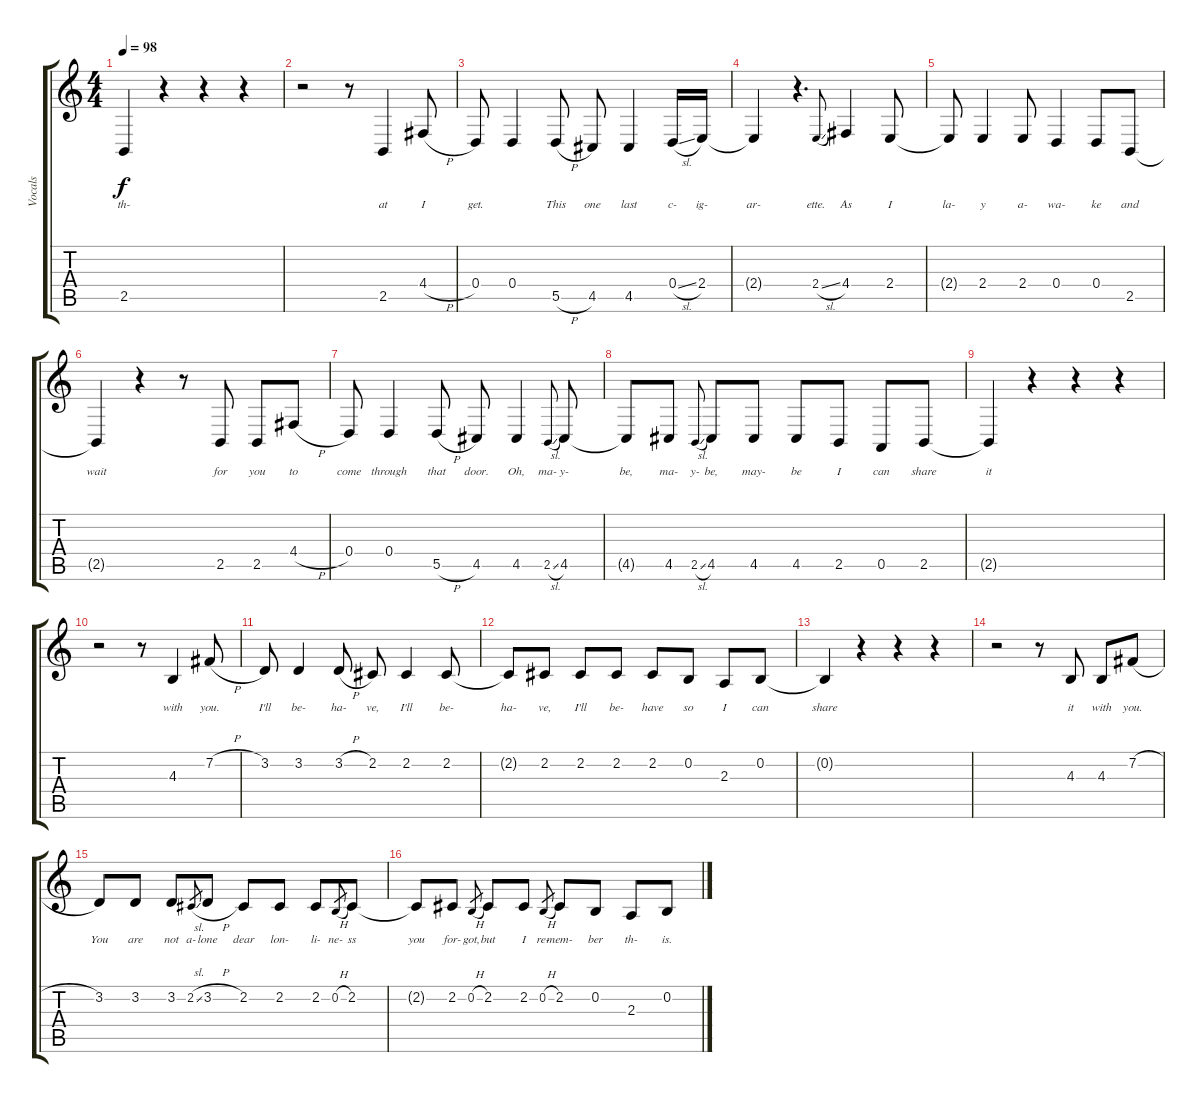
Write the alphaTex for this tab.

\track ("Vocals" "Vocals") {instrument viola}
\staff {score tabs}
\tuning (E4 B3 G3 D3 A2 E2) {hide}
\ts (4 4)
\tempo 98
\clef g2
\ks c
2.5{t}.4{lyrics (0 "th-") lyrics (1 "") lyrics (2 "") lyrics (3 "") lyrics (4 "") dy f} r.4 r.4 r.4 |
r.2 r.8 2.5.4{lyrics (0 "at") lyrics (1 "") lyrics (2 "") lyrics (3 "") lyrics (4 "")} 4.4{h}.8{lyrics (0 "I") lyrics (1 "") lyrics (2 "") lyrics (3 "") lyrics (4 "")} |
0.4.8{lyrics (0 "get.") lyrics (1 "") lyrics (2 "") lyrics (3 "") lyrics (4 "")} 0.4.4{lyrics (0 "") lyrics (1 "") lyrics (2 "") lyrics (3 "") lyrics (4 "")} 5.5{h}.8{lyrics (0 "This") lyrics (1 "") lyrics (2 "") lyrics (3 "") lyrics (4 "")} 4.5.8{lyrics (0 "one") lyrics (1 "") lyrics (2 "") lyrics (3 "") lyrics (4 "")} 4.5.4{lyrics (0 "last") lyrics (1 "") lyrics (2 "") lyrics (3 "") lyrics (4 "")} 0.4{sl}.16{lyrics (0 "c-") lyrics (1 "") lyrics (2 "") lyrics (3 "") lyrics (4 "")} 2.4.16{lyrics (0 "ig-") lyrics (1 "") lyrics (2 "") lyrics (3 "") lyrics (4 "")} |
2.4{t}.4{lyrics (0 "ar-") lyrics (1 "") lyrics (2 "") lyrics (3 "") lyrics (4 "")} r.4{d} 2.4{sl}.8{lyrics (0 "ette.") lyrics (1 "") lyrics (2 "") lyrics (3 "") lyrics (4 "") gr onbeat} 4.4.4{lyrics (0 "As") lyrics (1 "") lyrics (2 "") lyrics (3 "") lyrics (4 "")} 2.4.8{lyrics (0 "I") lyrics (1 "") lyrics (2 "") lyrics (3 "") lyrics (4 "")} |
2.4{t}.8{lyrics (0 "la-") lyrics (1 "") lyrics (2 "") lyrics (3 "") lyrics (4 "")} 2.4.4{lyrics (0 "y") lyrics (1 "") lyrics (2 "") lyrics (3 "") lyrics (4 "")} 2.4.8{lyrics (0 "a-") lyrics (1 "") lyrics (2 "") lyrics (3 "") lyrics (4 "")} 0.4.4{lyrics (0 "wa-") lyrics (1 "") lyrics (2 "") lyrics (3 "") lyrics (4 "")} 0.4.8{lyrics (0 "ke") lyrics (1 "") lyrics (2 "") lyrics (3 "") lyrics (4 "")} 2.5.8{lyrics (0 "and") lyrics (1 "") lyrics (2 "") lyrics (3 "") lyrics (4 "")} |
2.5{t}.4{lyrics (0 "wait") lyrics (1 "") lyrics (2 "") lyrics (3 "") lyrics (4 "")} r.4 r.8 2.5.8{lyrics (0 "for") lyrics (1 "") lyrics (2 "") lyrics (3 "") lyrics (4 "")} 2.5.8{lyrics (0 "you") lyrics (1 "") lyrics (2 "") lyrics (3 "") lyrics (4 "")} 4.4{h}.8{lyrics (0 "to") lyrics (1 "") lyrics (2 "") lyrics (3 "") lyrics (4 "")} |
0.4.8{lyrics (0 "come") lyrics (1 "") lyrics (2 "") lyrics (3 "") lyrics (4 "")} 0.4.4{lyrics (0 "through") lyrics (1 "") lyrics (2 "") lyrics (3 "") lyrics (4 "")} 5.5{h}.8{lyrics (0 "that") lyrics (1 "") lyrics (2 "") lyrics (3 "") lyrics (4 "")} 4.5.8{lyrics (0 "door.") lyrics (1 "") lyrics (2 "") lyrics (3 "") lyrics (4 "")} 4.5.4{lyrics (0 "Oh,") lyrics (1 "") lyrics (2 "") lyrics (3 "") lyrics (4 "")} 2.5{sl}.8{lyrics (0 "ma-") lyrics (1 "") lyrics (2 "") lyrics (3 "") lyrics (4 "") gr onbeat} 4.5.8{lyrics (0 "y-") lyrics (1 "") lyrics (2 "") lyrics (3 "") lyrics (4 "")} |
4.5{t}.8{lyrics (0 "be,") lyrics (1 "") lyrics (2 "") lyrics (3 "") lyrics (4 "")} 4.5.8{lyrics (0 "ma-") lyrics (1 "") lyrics (2 "") lyrics (3 "") lyrics (4 "")} 2.5{sl}.8{lyrics (0 "y-") lyrics (1 "") lyrics (2 "") lyrics (3 "") lyrics (4 "") gr onbeat} 4.5.8{lyrics (0 "be,") lyrics (1 "") lyrics (2 "") lyrics (3 "") lyrics (4 "")} 4.5.8{lyrics (0 "may-") lyrics (1 "") lyrics (2 "") lyrics (3 "") lyrics (4 "")} 4.5.8{lyrics (0 "be") lyrics (1 "") lyrics (2 "") lyrics (3 "") lyrics (4 "")} 2.5.8{lyrics (0 "I") lyrics (1 "") lyrics (2 "") lyrics (3 "") lyrics (4 "")} 0.5.8{lyrics (0 "can") lyrics (1 "") lyrics (2 "") lyrics (3 "") lyrics (4 "")} 2.5.8{lyrics (0 "share") lyrics (1 "") lyrics (2 "") lyrics (3 "") lyrics (4 "")} |
2.5{t}.4{lyrics (0 "it") lyrics (1 "") lyrics (2 "") lyrics (3 "") lyrics (4 "")} r.4 r.4 r.4 |
r.2 r.8 4.3.4{lyrics (0 "with") lyrics (1 "") lyrics (2 "") lyrics (3 "") lyrics (4 "")} 7.2{h}.8{lyrics (0 "you.") lyrics (1 "") lyrics (2 "") lyrics (3 "") lyrics (4 "")} |
3.2.8{lyrics (0 "I'll") lyrics (1 "") lyrics (2 "") lyrics (3 "") lyrics (4 "")} 3.2.4{lyrics (0 "be-") lyrics (1 "") lyrics (2 "") lyrics (3 "") lyrics (4 "")} 3.2{h}.8{lyrics (0 "ha-") lyrics (1 "") lyrics (2 "") lyrics (3 "") lyrics (4 "")} 2.2.8{lyrics (0 "ve,") lyrics (1 "") lyrics (2 "") lyrics (3 "") lyrics (4 "")} 2.2.4{lyrics (0 "I'll") lyrics (1 "") lyrics (2 "") lyrics (3 "") lyrics (4 "")} 2.2.8{lyrics (0 "be-") lyrics (1 "") lyrics (2 "") lyrics (3 "") lyrics (4 "")} |
2.2{t}.8{lyrics (0 "ha-") lyrics (1 "") lyrics (2 "") lyrics (3 "") lyrics (4 "")} 2.2.8{lyrics (0 "ve,") lyrics (1 "") lyrics (2 "") lyrics (3 "") lyrics (4 "")} 2.2.8{lyrics (0 "I'll") lyrics (1 "") lyrics (2 "") lyrics (3 "") lyrics (4 "")} 2.2.8{lyrics (0 "be-") lyrics (1 "") lyrics (2 "") lyrics (3 "") lyrics (4 "")} 2.2.8{lyrics (0 "have") lyrics (1 "") lyrics (2 "") lyrics (3 "") lyrics (4 "")} 0.2.8{lyrics (0 "so") lyrics (1 "") lyrics (2 "") lyrics (3 "") lyrics (4 "")} 2.3.8{lyrics (0 "I") lyrics (1 "") lyrics (2 "") lyrics (3 "") lyrics (4 "")} 0.2.8{lyrics (0 "can") lyrics (1 "") lyrics (2 "") lyrics (3 "") lyrics (4 "")} |
0.2{t}.4{lyrics (0 "share") lyrics (1 "") lyrics (2 "") lyrics (3 "") lyrics (4 "")} r.4 r.4 r.4 |
r.2 r.8 4.3.8{lyrics (0 "it") lyrics (1 "") lyrics (2 "") lyrics (3 "") lyrics (4 "")} 4.3.8{lyrics (0 "with") lyrics (1 "") lyrics (2 "") lyrics (3 "") lyrics (4 "")} 7.2{h}.8{lyrics (0 "you.") lyrics (1 "") lyrics (2 "") lyrics (3 "") lyrics (4 "")} |
3.2.8{lyrics (0 "You") lyrics (1 "") lyrics (2 "") lyrics (3 "") lyrics (4 "")} 3.2.8{lyrics (0 "are") lyrics (1 "") lyrics (2 "") lyrics (3 "") lyrics (4 "")} 3.2.8{lyrics (0 "not") lyrics (1 "") lyrics (2 "") lyrics (3 "") lyrics (4 "")} 2.2{sl}.8{lyrics (0 "a-") lyrics (1 "") lyrics (2 "") lyrics (3 "") lyrics (4 "") gr} 3.2{h}.8{lyrics (0 "lone") lyrics (1 "") lyrics (2 "") lyrics (3 "") lyrics (4 "")} 2.2.8{lyrics (0 "dear") lyrics (1 "") lyrics (2 "") lyrics (3 "") lyrics (4 "")} 2.2.8{lyrics (0 "lon-") lyrics (1 "") lyrics (2 "") lyrics (3 "") lyrics (4 "")} 2.2.8{lyrics (0 "li-") lyrics (1 "") lyrics (2 "") lyrics (3 "") lyrics (4 "")} 0.2{h}.8{lyrics (0 "ne-") lyrics (1 "") lyrics (2 "") lyrics (3 "") lyrics (4 "") gr} 2.2.8{lyrics (0 "ss") lyrics (1 "") lyrics (2 "") lyrics (3 "") lyrics (4 "")} |
2.2{t}.8{lyrics (0 "you") lyrics (1 "") lyrics (2 "") lyrics (3 "") lyrics (4 "")} 2.2.8{lyrics (0 "for-") lyrics (1 "") lyrics (2 "") lyrics (3 "") lyrics (4 "")} 0.2{h}.8{lyrics (0 "got,") lyrics (1 "") lyrics (2 "") lyrics (3 "") lyrics (4 "") gr} 2.2.8{lyrics (0 "but") lyrics (1 "") lyrics (2 "") lyrics (3 "") lyrics (4 "")} 2.2.8{lyrics (0 "I") lyrics (1 "") lyrics (2 "") lyrics (3 "") lyrics (4 "")} 0.2{h}.8{lyrics (0 "re-") lyrics (1 "") lyrics (2 "") lyrics (3 "") lyrics (4 "") gr} 2.2.8{lyrics (0 "mem-") lyrics (1 "") lyrics (2 "") lyrics (3 "") lyrics (4 "")} 0.2.8{lyrics (0 "ber") lyrics (1 "") lyrics (2 "") lyrics (3 "") lyrics (4 "")} 2.3.8{lyrics (0 "th-") lyrics (1 "") lyrics (2 "") lyrics (3 "") lyrics (4 "")} 0.2.8{lyrics (0 "is.") lyrics (1 "") lyrics (2 "") lyrics (3 "") lyrics (4 "")}
